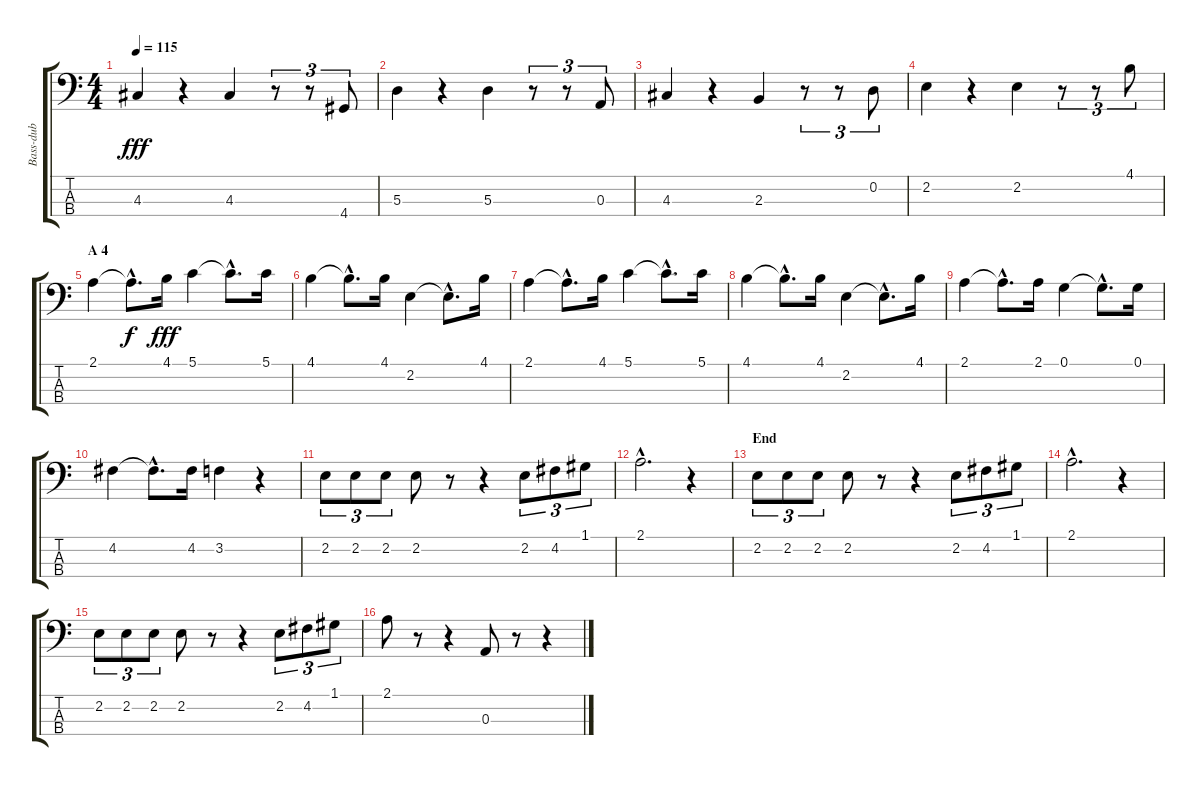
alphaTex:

\track ("Bass-dub" "Bass-dub") {instrument electricguitarmuted}
\staff {score tabs}
\tuning (G2 D2 A1 E1) {hide}
\ts (4 4)
\tempo 115
\clef f4
\ks c
4.3.4{dy fff} r.4 4.3.4 r.8{tu (3 2)} r.8{tu (3 2)} 4.4.8{tu (3 2)} |
5.3.4 r.4 5.3.4 r.8{tu (3 2)} r.8{tu (3 2)} 0.3.8{tu (3 2)} |
4.3.4 r.4 2.3.4 r.8{tu (3 2)} r.8{tu (3 2)} 0.2.8{tu (3 2)} |
2.2.4 r.4 2.2.4 r.8{tu (3 2)} r.8{tu (3 2)} 4.1.8{tu (3 2)} |
\section ("" "A 4")
2.1.4 2.1{hac t}.8{d dy f} 4.1.16{dy fff} 5.1.4 5.1{hac t}.8{d} 5.1.16 |
4.1.4 4.1{hac t}.8{d} 4.1.16 2.2.4 2.2{hac t}.8{d} 4.1.16 |
2.1.4 2.1{hac t}.8{d} 4.1.16 5.1.4 5.1{hac t}.8{d} 5.1.16 |
4.1.4 4.1{hac t}.8{d} 4.1.16 2.2.4 2.2{hac t}.8{d} 4.1.16 |
2.1.4 2.1{hac t}.8{d} 2.1.16 0.1.4 0.1{hac t}.8{d} 0.1.16 |
4.2.4 4.2{hac t}.8{d} 4.2.16 3.2.4 r.4 |
2.2.8{tu (3 2)} 2.2.8{tu (3 2)} 2.2.8{tu (3 2)} 2.2.8 r.8 r.4 2.2.8{tu (3 2)} 4.2.8{tu (3 2)} 1.1.8{tu (3 2)} |
2.1{hac}.2{d} r.4 |
\section ("" "End")
2.2.8{tu (3 2)} 2.2.8{tu (3 2)} 2.2.8{tu (3 2)} 2.2.8 r.8 r.4 2.2.8{tu (3 2)} 4.2.8{tu (3 2)} 1.1.8{tu (3 2)} |
2.1{hac}.2{d} r.4 |
2.2.8{tu (3 2)} 2.2.8{tu (3 2)} 2.2.8{tu (3 2)} 2.2.8 r.8 r.4 2.2.8{tu (3 2)} 4.2.8{tu (3 2)} 1.1.8{tu (3 2)} |
2.1.8 r.8 r.4 0.3.8 r.8 r.4
